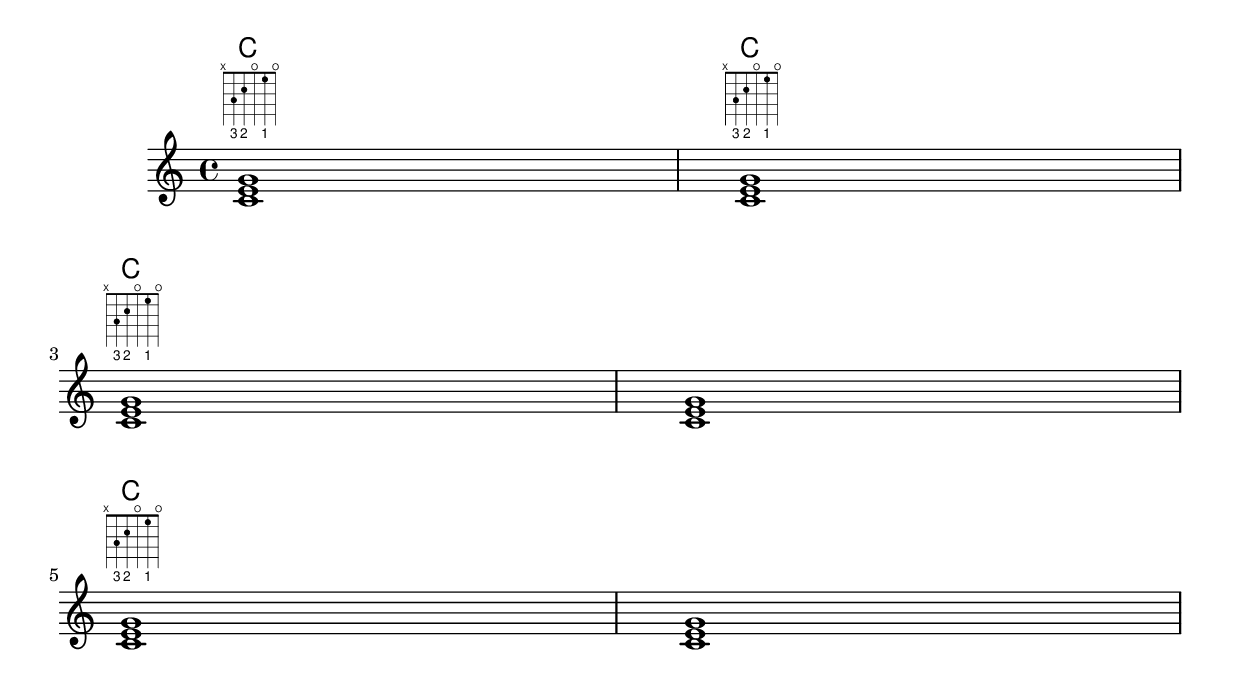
%% DO NOT EDIT this file manually; it is automatically
%% generated from LSR http://lsr.dsi.unimi.it
%% Make any changes in LSR itself, or in Documentation/snippets/new/ ,
%% and then run scripts/auxiliar/makelsr.py
%%
%% This file is in the public domain.
\version "2.16.0"

\header {
  lsrtags = "fretted-strings"

  texidoc = "
FretBoards can be set to display only when the chord changes or at the
beginning of a new line.

"
  doctitle = "ChordChanges for FretBoards"
} % begin verbatim

\include "predefined-guitar-fretboards.ly"

myChords = \chordmode {
  c1 c1 \break
  \set chordChanges = ##t
  c1 c1 \break
  c1 c1
}

<<
  \new ChordNames { \myChords }
  \new FretBoards { \myChords }
  \new Staff { \myChords }
>>
